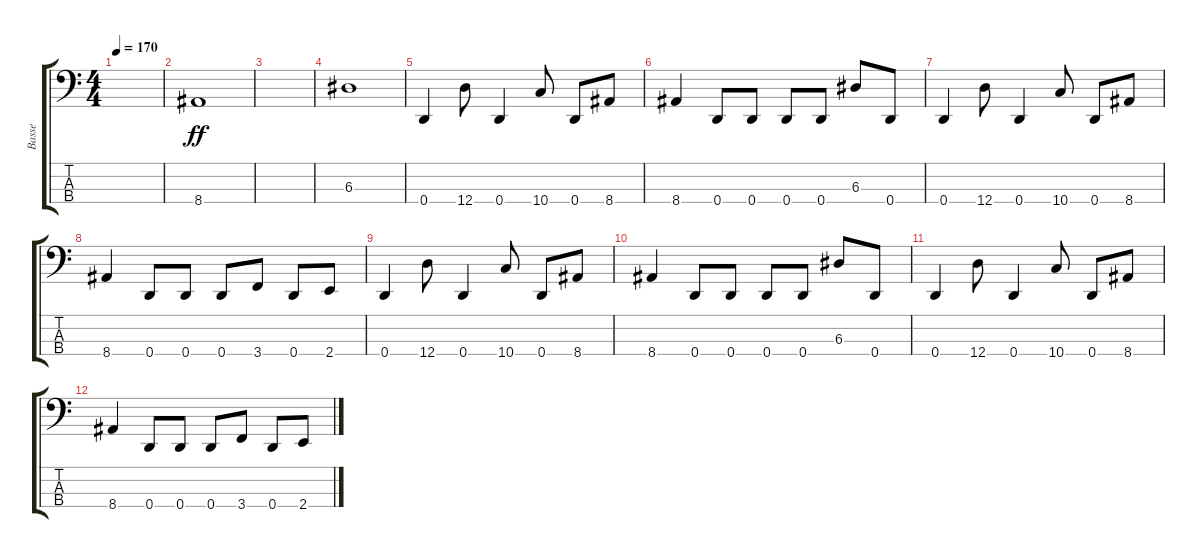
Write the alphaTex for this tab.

\track ("Basse" "Basse") {instrument slapbass2}
\staff {score tabs}
\tuning (G2 D2 A1 D1) {hide}
\ts (4 4)
\tempo 170
\clef f4
\ks c
|
8.4.1{dy ff} |
|
6.3.1 |
0.4.4 12.4.8 0.4.4 10.4.8 0.4.8 8.4.8 |
8.4.4 0.4.8 0.4.8 0.4.8 0.4.8 6.3.8 0.4.8 |
0.4.4 12.4.8 0.4.4 10.4.8 0.4.8 8.4.8 |
8.4.4 0.4.8 0.4.8 0.4.8 3.4.8 0.4.8 2.4.8 |
0.4.4 12.4.8 0.4.4 10.4.8 0.4.8 8.4.8 |
8.4.4 0.4.8 0.4.8 0.4.8 0.4.8 6.3.8 0.4.8 |
0.4.4 12.4.8 0.4.4 10.4.8 0.4.8 8.4.8 |
8.4.4 0.4.8 0.4.8 0.4.8 3.4.8 0.4.8 2.4.8
